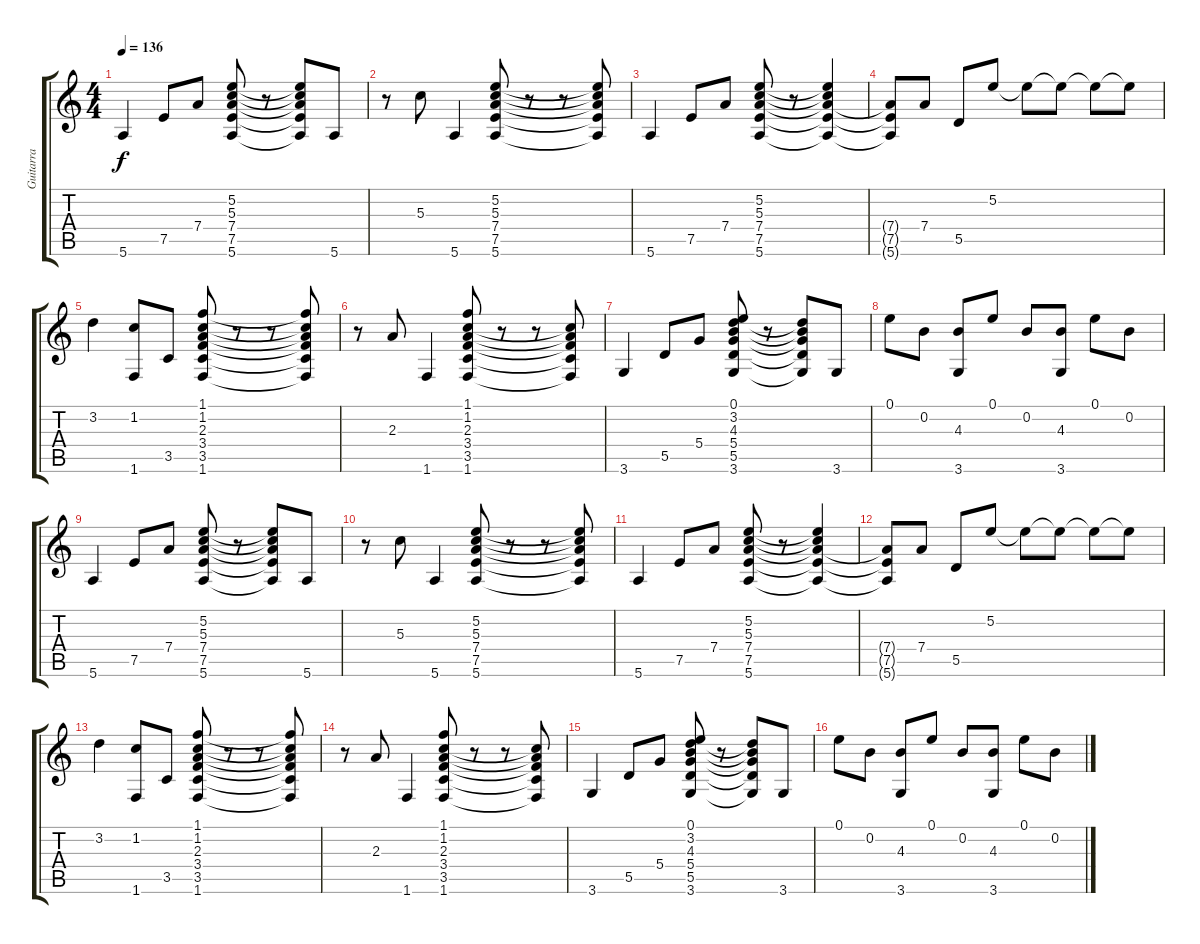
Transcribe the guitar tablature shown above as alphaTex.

\track ("Guitarra" "Guitarra") {instrument overdrivenguitar}
\staff {score tabs}
\tuning (E4 B3 G3 D3 A2 E2) {hide}
\ts (4 4)
\tempo 136
\clef g2
\ks c
5.6.4{dy f volume 7 instrument electricguitarjazz} 7.5.8 7.4.8 (5.2 5.3 7.4 7.5 5.6).8 r.8 (5.2{t} 5.3{t} 7.4{t} 7.5{t} 5.6{t}).8 5.6.8 |
r.8 5.3.8 5.6.4 (5.2 5.3 7.4 7.5 5.6).8 r.8 r.8 (5.2{t} 5.3{t} 7.4{t} 7.5{t} 5.6{t}).8 |
5.6.4 7.5.8 7.4.8 (5.2 5.3 7.4 7.5 5.6).8 r.8 (5.2{t} 5.3{t} 7.4{t} 7.5{t} 5.6{t}).4 |
(7.4{t} 7.5{t} 5.6{t}).8 7.4.8 5.5.8 5.2.8 5.2{t}.8 5.2{t}.8 5.2{t}.8 5.2{t}.8 |
3.2.4 (1.2 1.6).8 3.5.8 (1.1 1.2 2.3 3.4 3.5 1.6).8 r.8 r.8 (1.1{t} 1.2{t} 2.3{t} 3.4{t} 3.5{t} 1.6{t}).8 |
r.8 2.3.8 1.6.4 (1.1 1.2 2.3 3.4 3.5 1.6).8 r.8 r.8 (1.2{t} 2.3{t} 3.4{t} 3.5{t} 1.6{t}).8 |
3.6.4 5.5.8 5.4.8 (0.1 3.2 4.3 5.4 5.5 3.6).8 r.8 (3.2{t} 4.3{t} 5.4{t} 5.5{t} 3.6{t}).8 3.6.8 |
0.1.8 0.2.8 (4.3 3.6).8 0.1.8 0.2.8 (4.3 3.6).8 0.1.8 0.2.8 |
5.6.4 7.5.8 7.4.8 (5.2 5.3 7.4 7.5 5.6).8 r.8 (5.2{t} 5.3{t} 7.4{t} 7.5{t} 5.6{t}).8 5.6.8 |
r.8 5.3.8 5.6.4 (5.2 5.3 7.4 7.5 5.6).8 r.8 r.8 (5.2{t} 5.3{t} 7.4{t} 7.5{t} 5.6{t}).8 |
5.6.4 7.5.8 7.4.8 (5.2 5.3 7.4 7.5 5.6).8 r.8 (5.2{t} 5.3{t} 7.4{t} 7.5{t} 5.6{t}).4 |
(7.4{t} 7.5{t} 5.6{t}).8 7.4.8 5.5.8 5.2.8 5.2{t}.8 5.2{t}.8 5.2{t}.8 5.2{t}.8 |
3.2.4 (1.2 1.6).8 3.5.8 (1.1 1.2 2.3 3.4 3.5 1.6).8 r.8 r.8 (1.1{t} 1.2{t} 2.3{t} 3.4{t} 3.5{t} 1.6{t}).8 |
r.8 2.3.8 1.6.4 (1.1 1.2 2.3 3.4 3.5 1.6).8 r.8 r.8 (1.2{t} 2.3{t} 3.4{t} 3.5{t} 1.6{t}).8 |
3.6.4 5.5.8 5.4.8 (0.1 3.2 4.3 5.4 5.5 3.6).8 r.8 (3.2{t} 4.3{t} 5.4{t} 5.5{t} 3.6{t}).8 3.6.8 |
0.1.8 0.2.8 (4.3 3.6).8 0.1.8 0.2.8 (4.3 3.6).8 0.1.8 0.2.8
